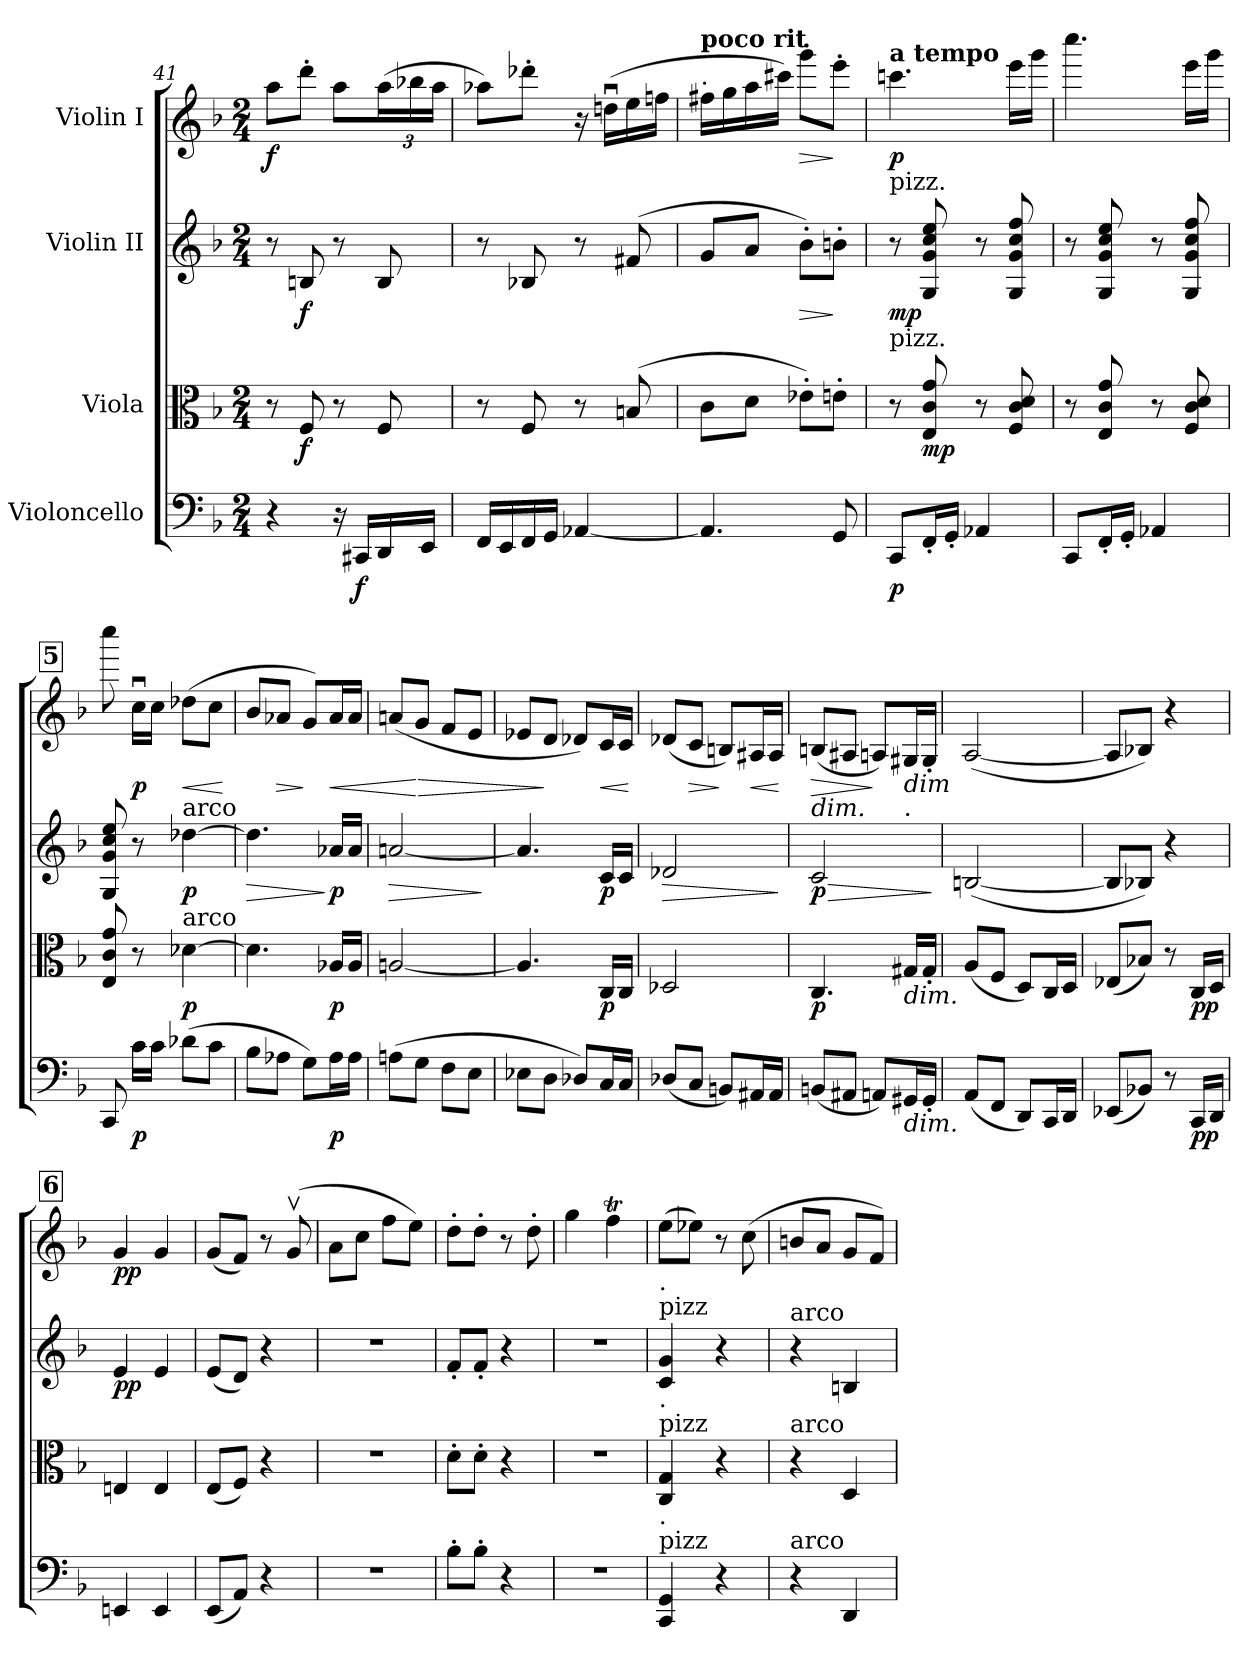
**kern	**dynam	**kern	**dynam	**kern	**dynam	**kern	**dynam
*part4	*part4	*part3	*part3	*part2	*part2	*part1	*part1
*staff4	*staff4	*staff3	*staff3	*staff2	*staff2	*staff1	*staff1
*I"Violoncello	*	*I"Viola	*	*I"Violin II	*	*I"Violin I	*
!!LO:LB:g=z
*clefF4	*	*clefC3	*	*clefG2	*	*clefG2	*
*k[b-]	*	*k[b-]	*	*k[b-]	*	*k[b-]	*
*M2/4	*	*M2/4	*	*M2/4	*	*M2/4	*
=41	=41	=41	=41	=41	=41	=41	=41
!	!	!	!	!	!	!	!LO:DY:b
4r	.	8r	.	8r	.	8aa\L	f
!	!	!	!LO:DY:b	!	!LO:DY:b	!	!
.	.	8F/	f	8Bn/	f	8ddd'\J	.
16r	.	8r	.	8r	.	8aa\L	.
!	!LO:DY:b	!	!	!	!	!	!
16CC#X/LL	f	.	.	.	.	.	.
*	*	*	*	*	*	*Xbrackettup	*
16DD/	.	8F/	.	8B/	.	(24aa\L	.
.	.	.	.	.	.	24bb-X\	.
16EE/JJ	.	.	.	.	.	.	.
.	.	.	.	.	.	24aa\JJ	.
=42	=42	=42	=42	=42	=42	=42	=42
16FF/LL	.	8r	.	8r	.	8aa-X\L)	.
16EE/	.	.	.	.	.	.	.
16FF/	.	8F/	.	8B-X/	.	8ddd-X'\J	.
16GG/JJ	.	.	.	.	.	.	.
[4AA-X/	.	8r	.	8r	.	16r	.
.	.	.	.	.	.	(16ddnu\LL	.
.	.	(>8Bn/	.	(>8f#X/	.	16ee\	.
.	.	.	.	.	.	16ffn\JJ	.
=43	=43	=43	=43	=43	=43	=43	=43
!	!	!	!	!	!	!LO:TX:a:B:t=poco rit	!
!	!	!	!	!	!	!LO:TX:a:t=.	!
4.AA-/]	.	8c\L	.	8g/L	.	16ff#X\LL	.
.	.	.	.	.	.	16gg\	.
.	.	8d\J	.	8a/J	.	16aa\	.
.	.	.	.	.	.	16ccc#X\JJ)	.
!	!	!	!	!	!LO:HP:b	!	!LO:HP:b
.	.	8e-X'\L)	.	8b-'\L)	>	8ggg'\L	>
8GG/	.	8en'\J	.	8bn'\J	]	8eee'\J	]
=44	=44	=44	=44	=44	=44	=44	=44
!	!	!	!	!	!	!LO:TX:a:B:t=a tempo	!
!	!	!	!	!LO:TX:a:t=pizz.	!	!	!
!	!	!LO:TX:a:t=pizz.	!	!	!	!	!
!	!LO:DY:b	!	!	!	!LO:DY:b	!	!LO:DY:b
8CC/L	p	8r	.	8r	mp	4.cccn\	p
!	!	!	!LO:DY:b	!	!	!	!
16FF'/L	.	8E/ 8c/ 8g/	mp	8G/ 8g/ 8cc/ 8ee/	.	.	.
16GG'/JJ	.	.	.	.	.	.	.
4AA-X/	.	8r	.	8r	.	.	.
.	.	8F/ 8c/ 8d/	.	8G/ 8g/ 8cc/ 8ff/	.	16eee\LL	.
.	.	.	.	.	.	16ggg\JJ	.
=45	=45	=45	=45	=45	=45	=45	=45
8CC/L	.	8r	.	8r	.	4.cccc\	.
16FF'/L	.	8E/ 8c/ 8g/	.	8G/ 8g/ 8cc/ 8ee/	.	.	.
16GG'/JJ	.	.	.	.	.	.	.
4AA-X/	.	8r	.	8r	.	.	.
.	.	8F/ 8c/ 8d/	.	8G/ 8g/ 8cc/ 8ff/	.	16eee\LL	.
.	.	.	.	.	.	16ggg\JJ	.
!!LO:LB:g=z
!!LO:REH:place=s1:a:B:fs=14:t=5
=46	=46	=46	=46	=46	=46	=46	=46
8CC/	.	8E/ 8c/ 8g/	.	8G/ 8g/ 8cc/ 8ee/	.	8cccc\	.
!	!LO:DY:b	!	!	!	!	!	!LO:DY:b
16c\LL	p	8r	.	8r	.	16ccu\LL	p
16c\JJ	.	.	.	.	.	16cc\JJ	.
!	!	!	!	!LO:TX:a:t=arco	!	!	!
!	!	!LO:TX:a:t=arco	!	!	!	!	!
!	!	!	!LO:DY:b	!	!LO:DY:b	!	!LO:HP:b
(8d-X\L	.	[4d-X\	p	[4dd-X\	p	(8dd-X\L	<
8c\J	.	.	.	.	.	8cc\J	.
.	.	.	.	.	.	.	[
=47	=47	=47	=47	=47	=47	=47	=47
!	!	!	!	!	!LO:HP:b	!	!
8B-\L	.	4.d-\]	.	4.dd-\]	>	8b-/L	.
!	!	!	!	!	!	!	!LO:HP:b
8A-X\J	.	.	.	.	.	8a-X/J	>
8G\L)	.	.	.	.	.	8g/L)	]
!	!LO:DY:b	!	!LO:DY:b	!	!LO:DY:n=1:b	!	!LO:HP:b
16A-\L	p	16A-X/LL	p	16a-X/LL	] p	16a-/L	<
16A-\JJ	.	16A-/JJ	.	16a-/JJ	.	16a-/JJ	.
=48	=48	=48	=48	=48	=48	=48	=48
!	!	!	!	!	!LO:HP:b	!	!
(8An\L	.	[2An/	.	[2an/	>	(8an/L	.
!	!	!	!	!	!	!	!LO:HP:n=1:b
8G\J	.	.	.	.	.	8g/J	[ >
8F\L	.	.	.	.	.	8f/L	.
8E\J	.	.	.	.	.	8e/J	.
.	.	.	.	.	]	.	.
=49	=49	=49	=49	=49	=49	=49	=49
8E-X\L	.	4.A/]	.	4.a/]	.	8e-X/L	.
8D\J	.	.	.	.	.	8d/J	]
8D-X/L)	.	.	.	.	.	8d-X/L)	.
!	!	!	!LO:DY:b	!	!LO:DY:b	!	!LO:HP:b
16C/L	.	16C/LL	p	16c/LL	p	16c/L	<
16C/JJ	.	16C/JJ	.	16c/JJ	.	16c/JJ	.
.	.	.	.	.	.	.	[
=50	=50	=50	=50	=50	=50	=50	=50
!	!	!	!	!	!LO:HP:b	!	!
(8D-X/L	.	2D-X/	.	2d-X/	>	(>8d-X/L	.
!	!	!	!	!	!	!	!LO:HP:b
8C/J	.	.	.	.	.	8c/J	>
8BBn/L)	.	.	.	.	.	8Bn/L)	]
!	!	!	!	!	!	!	!LO:HP:b
16AA#X/L	.	.	.	.	.	16A#X/L	<
16AA#/JJ	.	.	.	.	.	16A#/JJ	.
.	.	.	.	.	]	.	[
=51	=51	=51	=51	=51	=51	=51	=51
!	!	!	!	!LO:TX:a:i:t=dim.	!	!	!
!	!	!	!LO:DY:b	!	!LO:HP:b	!	!LO:HP:b
!	!	!	!	!	!LO:DY:n=1:b	!	!
(8BBn/L	.	4.C/	p	2c/	> p	(>8Bn/L	>
8AA#X/J	.	.	.	.	.	8A#X/J	.
8AAn/L)	.	.	.	.	.	8An/L)	]
!	!	!	!	!	!	!LO:TX:b:i:t=dim	!
!	!	!	!	!	!	!LO:TX:b:t=.	!
!	!	!LO:TX:b:i:t=dim.	!	!	!	!	!
!LO:TX:b:i:t=dim.	!	!	!	!	!	!	!
16GG#X/L	.	16G#X/LL	.	.	.	16G#X/L	.
16GG#'/JJ	.	16G#'/JJ	.	.	.	16G#'/JJ	.
.	.	.	.	.	]	.	.
!!LO:PB:g=z
=52	=52	=52	=52	=52	=52	=52	=52
(8AA/L	.	(8A/L	.	([2Bn/	.	([2A/	.
8FF/J	.	8F/J	.	.	.	.	.
8DD/L)	.	8D/L)	.	.	.	.	.
16CC/L	.	16C/L	.	.	.	.	.
16DD/JJ	.	16D/JJ	.	.	.	.	.
=53	=53	=53	=53	=53	=53	=53	=53
(8EE-X/L	.	(8E-X/L	.	8B/L]	.	8A/L]	.
8BB-X/J)	.	8B-X/J)	.	8B-X/J)	.	8B-X/J)	.
8r	.	8r	.	4r	.	4r	.
!	!LO:DY:b	!	!LO:DY:b	!	!	!	!
16CC/LL	pp	16C/LL	pp	.	.	.	.
16DD/JJ	.	16D/JJ	.	.	.	.	.
!!LO:REH:place=s1:a:B:fs=14:t=6
=54	=54	=54	=54	=54	=54	=54	=54
!	!	!	!	!	!LO:DY:b	!	!LO:DY:b
4EEn/	.	4En/	.	4e/	pp	4g/	pp
4EE/	.	4E/	.	4e/	.	4g/	.
=55	=55	=55	=55	=55	=55	=55	=55
(8EE/L	.	(8E/L	.	(8e/L	.	(8g/L	.
8AA/J)	.	8F/J)	.	8d/J)	.	8f/J)	.
4r	.	4r	.	4r	.	8r	.
.	.	.	.	.	.	(>8gv/	.
=56	=56	=56	=56	=56	=56	=56	=56
2r	.	2r	.	2r	.	8a\L	.
.	.	.	.	.	.	8cc\J	.
.	.	.	.	.	.	8ff\L	.
.	.	.	.	.	.	8ee\J)	.
=57	=57	=57	=57	=57	=57	=57	=57
8B-'\L	.	8d'\L	.	8f'/L	.	8dd'\L	.
8B-'\J	.	8d'\J	.	8f'/J	.	8dd'\J	.
4r	.	4r	.	4r	.	8r	.
.	.	.	.	.	.	8dd'\	.
=58	=58	=58	=58	=58	=58	=58	=58
2r	.	2r	.	2r	.	4gg\	.
.	.	.	.	.	.	4ffT\	.
=59	=59	=59	=59	=59	=59	=59	=59
!	!	!	!	!LO:TX:a:t=pizz	!	!	!
!	!	!	!	!LO:TX:a:t=.	!	!	!
!	!	!LO:TX:a:t=pizz	!	!	!	!	!
!	!	!LO:TX:a:t=.	!	!	!	!	!
!LO:TX:a:t=pizz	!	!	!	!	!	!	!
!LO:TX:a:t=.	!	!	!	!	!	!	!
4CC/ 4GG/	.	4C/ 4G/	.	4c/ 4g/	.	(8ee\L	.
.	.	.	.	.	.	8ee-X\J)	.
4r	.	4r	.	4r	.	8r	.
.	.	.	.	.	.	(8cc\	.
=60	=60	=60	=60	=60	=60	=60	=60
!	!	!	!	!LO:TX:a:t=arco	!	!	!
!	!	!LO:TX:a:t=arco	!	!	!	!	!
!LO:TX:a:t=arco	!	!	!	!	!	!	!
4r	.	4r	.	4r	.	8bn/L	.
.	.	.	.	.	.	8a/J	.
4DD/	.	4D/	.	4Bn/	.	8g/L	.
.	.	.	.	.	.	8f/J)	.
=	=	=	=	=	=	=	=
*-	*-	*-	*-	*-	*-	*-	*-
